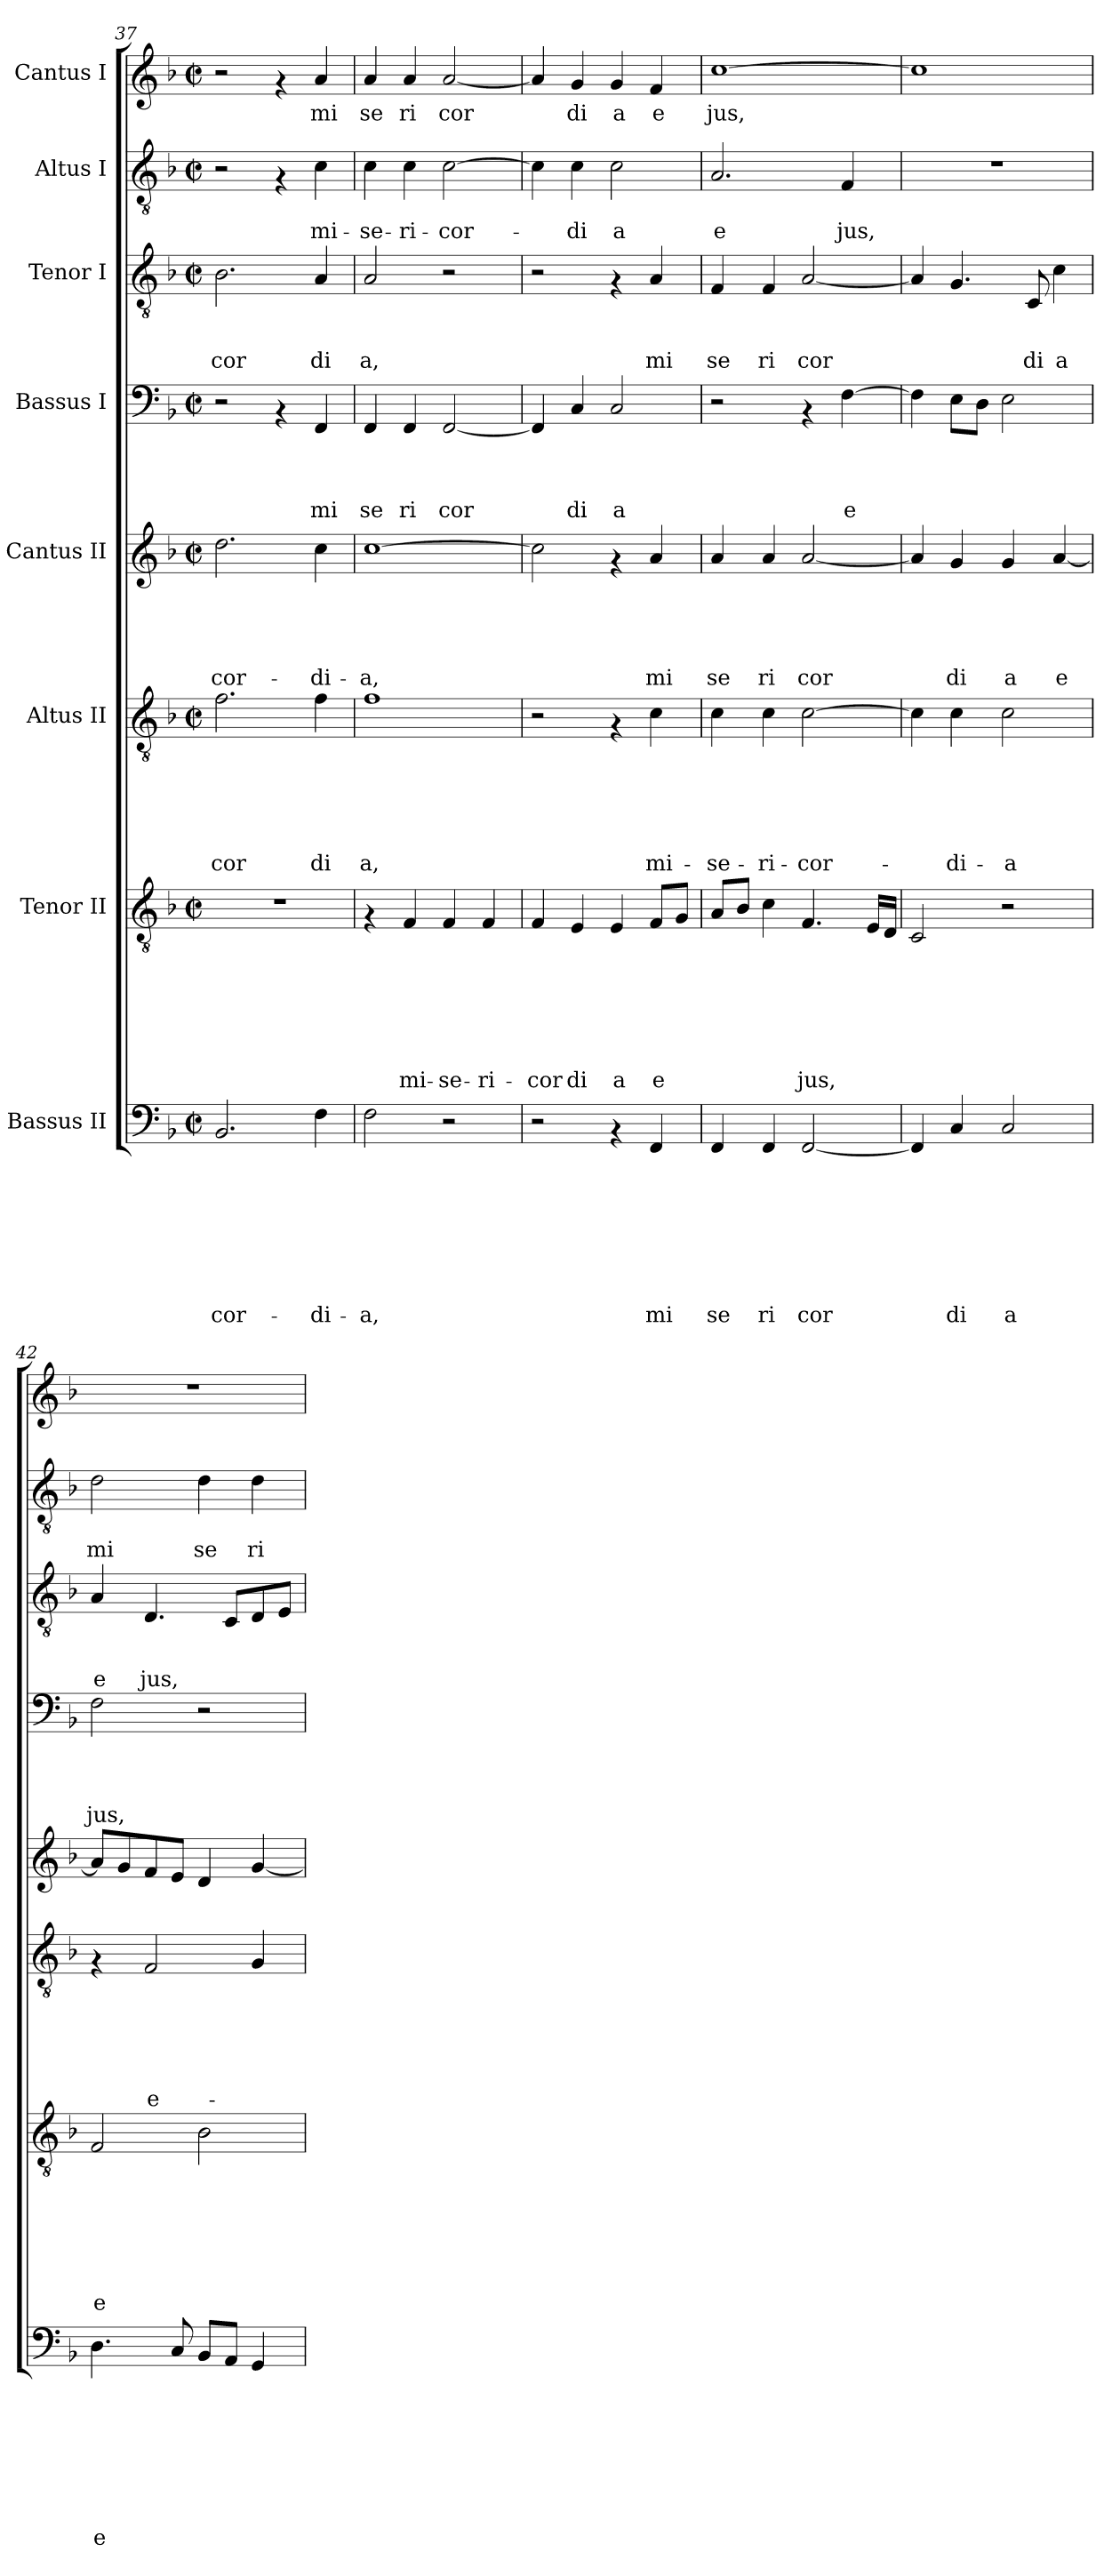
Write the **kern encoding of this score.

**kern	**text	**text	**text	**text	**text	**text	**text	**text	**kern	**text	**text	**text	**text	**text	**text	**text	**kern	**text	**text	**text	**text	**text	**text	**kern	**text	**text	**text	**text	**text	**kern	**text	**text	**text	**text	**kern	**text	**text	**text	**kern	**text	**text	**kern	**text
*part8	*part8	*part8	*part8	*part8	*part8	*part8	*part8	*part8	*part7	*part7	*part7	*part7	*part7	*part7	*part7	*part7	*part6	*part6	*part6	*part6	*part6	*part6	*part6	*part5	*part5	*part5	*part5	*part5	*part5	*part4	*part4	*part4	*part4	*part4	*part3	*part3	*part3	*part3	*part2	*part2	*part2	*part1	*part1
*staff8	*staff8	*staff8	*staff8	*staff8	*staff8	*staff8	*staff8	*staff8	*staff7	*staff7	*staff7	*staff7	*staff7	*staff7	*staff7	*staff7	*staff6	*staff6	*staff6	*staff6	*staff6	*staff6	*staff6	*staff5	*staff5	*staff5	*staff5	*staff5	*staff5	*staff4	*staff4	*staff4	*staff4	*staff4	*staff3	*staff3	*staff3	*staff3	*staff2	*staff2	*staff2	*staff1	*staff1
*I"Bassus II	*	*	*	*	*	*	*	*	*I"Tenor II	*	*	*	*	*	*	*	*I"Altus II	*	*	*	*	*	*	*I"Cantus II	*	*	*	*	*	*I"Bassus I	*	*	*	*	*I"Tenor I	*	*	*	*I"Altus I	*	*	*I"Cantus I	*
*clefF4	*	*	*	*	*	*	*	*	*clefGv2	*	*	*	*	*	*	*	*clefGv2	*	*	*	*	*	*	*clefG2	*	*	*	*	*	*clefF4	*	*	*	*	*clefGv2	*	*	*	*clefGv2	*	*	*clefG2	*
*k[b-]	*	*	*	*	*	*	*	*	*k[b-]	*	*	*	*	*	*	*	*k[b-]	*	*	*	*	*	*	*k[b-]	*	*	*	*	*	*k[b-]	*	*	*	*	*k[b-]	*	*	*	*k[b-]	*	*	*k[b-]	*
*F:	*	*	*	*	*	*	*	*	*F:	*	*	*	*	*	*	*	*F:	*	*	*	*	*	*	*F:	*	*	*	*	*	*F:	*	*	*	*	*F:	*	*	*	*F:	*	*	*F:	*
*M2/2	*	*	*	*	*	*	*	*	*M2/2	*	*	*	*	*	*	*	*M2/2	*	*	*	*	*	*	*M2/2	*	*	*	*	*	*M2/2	*	*	*	*	*M2/2	*	*	*	*M2/2	*	*	*M2/2	*
*met(c|)	*	*	*	*	*	*	*	*	*met(c|)	*	*	*	*	*	*	*	*met(c|)	*	*	*	*	*	*	*met(c|)	*	*	*	*	*	*met(c|)	*	*	*	*	*met(c|)	*	*	*	*met(c|)	*	*	*met(c|)	*
=37	=37	=37	=37	=37	=37	=37	=37	=37	=37	=37	=37	=37	=37	=37	=37	=37	=37	=37	=37	=37	=37	=37	=37	=37	=37	=37	=37	=37	=37	=37	=37	=37	=37	=37	=37	=37	=37	=37	=37	=37	=37	=37	=37
!	!	!	!	!	!	!	!	!LO:LY:b	!	!	!	!	!	!	!	!	!	!	!	!	!	!	!LO:LY:b	!	!	!	!	!	!LO:LY:b	!	!	!	!	!	!	!	!	!LO:LY:b	!	!	!	!	!
2.BB-/	.	.	.	.	.	.	.	-cor-	1r	.	.	.	.	.	.	.	2.f\	.	.	.	.	.	cor	2.dd\	.	.	.	.	-cor-	2r	.	.	.	.	2.B-\	.	.	cor	2r	.	.	2r	.
.	.	.	.	.	.	.	.	.	.	.	.	.	.	.	.	.	.	.	.	.	.	.	.	.	.	.	.	.	.	4rAA	.	.	.	.	.	.	.	.	4rF	.	.	4rf	.
!	!	!	!	!	!	!	!	!LO:LY:b	!	!	!	!	!	!	!	!	!	!	!	!	!	!	!LO:LY:b	!	!	!	!	!	!LO:LY:b	!	!	!	!	!LO:LY:b	!	!	!	!LO:LY:b	!	!	!LO:LY:b	!	!LO:LY:b
4F\	.	.	.	.	.	.	.	-di-	.	.	.	.	.	.	.	.	4f\	.	.	.	.	.	di	4cc\	.	.	.	.	-di-	4FF/	.	.	.	mi	4A/	.	.	di	4c\	.	mi-	4a/	mi
=38	=38	=38	=38	=38	=38	=38	=38	=38	=38	=38	=38	=38	=38	=38	=38	=38	=38	=38	=38	=38	=38	=38	=38	=38	=38	=38	=38	=38	=38	=38	=38	=38	=38	=38	=38	=38	=38	=38	=38	=38	=38	=38	=38
!	!	!	!	!	!	!	!	!LO:LY:b	!	!	!	!	!	!	!	!	!	!	!	!	!	!	!LO:LY:b	!	!	!	!	!	!LO:LY:b	!	!	!	!	!LO:LY:b	!	!	!	!LO:LY:b	!	!	!LO:LY:b	!	!LO:LY:b
2F\	.	.	.	.	.	.	.	-a,	4rF	.	.	.	.	.	.	.	1f	.	.	.	.	.	a,	[<1cc	.	.	.	.	-a,	4FF/	.	.	.	se	2A/	.	.	a,	4c\	.	-se-	4a/	se
!	!	!	!	!	!	!	!	!	!	!	!	!	!	!	!	!LO:LY:b	!	!	!	!	!	!	!	!	!	!	!	!	!	!	!	!	!	!LO:LY:b	!	!	!	!	!	!	!LO:LY:b	!	!LO:LY:b
.	.	.	.	.	.	.	.	.	4F/	.	.	.	.	.	.	mi-	.	.	.	.	.	.	.	.	.	.	.	.	.	4FF/	.	.	.	ri	.	.	.	.	4c\	.	-ri-	4a/	ri
!	!	!	!	!	!	!	!	!	!	!	!	!	!	!	!	!LO:LY:b	!	!	!	!	!	!	!	!	!	!	!	!	!	!	!	!	!	!LO:LY:b	!	!	!	!	!	!	!LO:LY:b	!	!LO:LY:b
2r	.	.	.	.	.	.	.	.	4F/	.	.	.	.	.	.	-se-	.	.	.	.	.	.	.	.	.	.	.	.	.	[<2FF/	.	.	.	cor	2r	.	.	.	[<2c\	.	-cor-	[<2a/	cor
!	!	!	!	!	!	!	!	!	!	!	!	!	!	!	!	!LO:LY:b	!	!	!	!	!	!	!	!	!	!	!	!	!	!	!	!	!	!	!	!	!	!	!	!	!	!	!
.	.	.	.	.	.	.	.	.	4F/	.	.	.	.	.	.	-ri-	.	.	.	.	.	.	.	.	.	.	.	.	.	.	.	.	.	.	.	.	.	.	.	.	.	.	.
!!LO:PB:g=z
=39	=39	=39	=39	=39	=39	=39	=39	=39	=39	=39	=39	=39	=39	=39	=39	=39	=39	=39	=39	=39	=39	=39	=39	=39	=39	=39	=39	=39	=39	=39	=39	=39	=39	=39	=39	=39	=39	=39	=39	=39	=39	=39	=39
!	!	!	!	!	!	!	!	!	!	!	!	!	!	!	!	!LO:LY:b	!	!	!	!	!	!	!	!	!	!	!	!	!	!	!	!	!	!	!	!	!	!	!	!	!	!	!
2r	.	.	.	.	.	.	.	.	4F/	.	.	.	.	.	.	-cor	2r	.	.	.	.	.	.	2cc\]	.	.	.	.	.	4FF/]	.	.	.	.	2r	.	.	.	4c\]	.	.	4a/]	.
!	!	!	!	!	!	!	!	!	!	!	!	!	!	!	!	!LO:LY:b	!	!	!	!	!	!	!	!	!	!	!	!	!	!	!	!	!	!LO:LY:b	!	!	!	!	!	!	!LO:LY:b	!	!LO:LY:b
.	.	.	.	.	.	.	.	.	4E/	.	.	.	.	.	.	di	.	.	.	.	.	.	.	.	.	.	.	.	.	4C/	.	.	.	di	.	.	.	.	4c\	.	-di	4g/	di
!	!	!	!	!	!	!	!	!	!	!	!	!	!	!	!	!LO:LY:b	!	!	!	!	!	!	!	!	!	!	!	!	!	!	!	!	!	!LO:LY:b	!	!	!	!	!	!	!LO:LY:b	!	!LO:LY:b
4rAA	.	.	.	.	.	.	.	.	4E/	.	.	.	.	.	.	a	4rF	.	.	.	.	.	.	4rf	.	.	.	.	.	2C/	.	.	.	a	4rF	.	.	.	2c\	.	a	4g/	a
!	!	!	!	!	!	!	!	!LO:LY:b	!	!	!	!	!	!	!	!LO:LY:b	!	!	!	!	!	!	!LO:LY:b	!	!	!	!	!	!LO:LY:b	!	!	!	!	!	!	!	!	!LO:LY:b	!	!	!	!	!LO:LY:b
4FF/	.	.	.	.	.	.	.	mi	8F/L	.	.	.	.	.	.	e	4c\	.	.	.	.	.	mi-	4a/	.	.	.	.	mi	.	.	.	.	.	4A/	.	.	mi	.	.	.	4f/	e
.	.	.	.	.	.	.	.	.	8G/J	.	.	.	.	.	.	.	.	.	.	.	.	.	.	.	.	.	.	.	.	.	.	.	.	.	.	.	.	.	.	.	.	.	.
=40	=40	=40	=40	=40	=40	=40	=40	=40	=40	=40	=40	=40	=40	=40	=40	=40	=40	=40	=40	=40	=40	=40	=40	=40	=40	=40	=40	=40	=40	=40	=40	=40	=40	=40	=40	=40	=40	=40	=40	=40	=40	=40	=40
!	!	!	!	!	!	!	!	!LO:LY:b	!	!	!	!	!	!	!	!	!	!	!	!	!	!	!LO:LY:b	!	!	!	!	!	!LO:LY:b	!	!	!	!	!	!	!	!	!LO:LY:b	!	!	!LO:LY:b	!	!LO:LY:b
4FF/	.	.	.	.	.	.	.	se	8A/L	.	.	.	.	.	.	.	4c\	.	.	.	.	.	-se-	4a/	.	.	.	.	se	2r	.	.	.	.	4F/	.	.	se	2.A/	.	e	[>1cc	jus,
.	.	.	.	.	.	.	.	.	8B-/J	.	.	.	.	.	.	.	.	.	.	.	.	.	.	.	.	.	.	.	.	.	.	.	.	.	.	.	.	.	.	.	.	.	.
!	!	!	!	!	!	!	!	!LO:LY:b	!	!	!	!	!	!	!	!	!	!	!	!	!	!	!LO:LY:b	!	!	!	!	!	!LO:LY:b	!	!	!	!	!	!	!	!	!LO:LY:b	!	!	!	!	!
4FF/	.	.	.	.	.	.	.	ri	4c\	.	.	.	.	.	.	.	4c\	.	.	.	.	.	-ri-	4a/	.	.	.	.	ri	.	.	.	.	.	4F/	.	.	ri	.	.	.	.	.
!	!	!	!	!	!	!	!	!LO:LY:b	!	!	!	!	!	!	!	!LO:LY:b	!	!	!	!	!	!	!LO:LY:b	!	!	!	!	!	!LO:LY:b	!	!	!	!	!	!	!	!	!LO:LY:b	!	!	!	!	!
[<2FF/	.	.	.	.	.	.	.	cor	4.F/	.	.	.	.	.	.	jus,	[>2c\	.	.	.	.	.	-cor-	[<2a/	.	.	.	.	cor	4rAA	.	.	.	.	[<2A/	.	.	cor	.	.	.	.	.
!	!	!	!	!	!	!	!	!	!	!	!	!	!	!	!	!	!	!	!	!	!	!	!	!	!	!	!	!	!	!	!	!	!	!LO:LY:b	!	!	!	!	!	!	!LO:LY:b	!	!
.	.	.	.	.	.	.	.	.	.	.	.	.	.	.	.	.	.	.	.	.	.	.	.	.	.	.	.	.	.	[>4F\	.	.	.	e	.	.	.	.	4F/	.	jus,	.	.
.	.	.	.	.	.	.	.	.	16E/LL	.	.	.	.	.	.	.	.	.	.	.	.	.	.	.	.	.	.	.	.	.	.	.	.	.	.	.	.	.	.	.	.	.	.
.	.	.	.	.	.	.	.	.	16D/JJ	.	.	.	.	.	.	.	.	.	.	.	.	.	.	.	.	.	.	.	.	.	.	.	.	.	.	.	.	.	.	.	.	.	.
=41	=41	=41	=41	=41	=41	=41	=41	=41	=41	=41	=41	=41	=41	=41	=41	=41	=41	=41	=41	=41	=41	=41	=41	=41	=41	=41	=41	=41	=41	=41	=41	=41	=41	=41	=41	=41	=41	=41	=41	=41	=41	=41	=41
4FF/]	.	.	.	.	.	.	.	.	2C/	.	.	.	.	.	.	.	4c\]	.	.	.	.	.	.	4a/]	.	.	.	.	.	4F\]	.	.	.	.	4A/]	.	.	.	1r	.	.	1cc]	.
!	!	!	!	!	!	!	!	!LO:LY:b	!	!	!	!	!	!	!	!	!	!	!	!	!	!	!LO:LY:b	!	!	!	!	!	!LO:LY:b	!	!	!	!	!	!	!	!	!	!	!	!	!	!
4C/	.	.	.	.	.	.	.	di	.	.	.	.	.	.	.	.	4c\	.	.	.	.	.	-di-	4g/	.	.	.	.	di	8E\L	.	.	.	.	4.G/	.	.	.	.	.	.	.	.
.	.	.	.	.	.	.	.	.	.	.	.	.	.	.	.	.	.	.	.	.	.	.	.	.	.	.	.	.	.	8D\J	.	.	.	.	.	.	.	.	.	.	.	.	.
!	!	!	!	!	!	!	!	!LO:LY:b	!	!	!	!	!	!	!	!	!	!	!	!	!	!	!LO:LY:b	!	!	!	!	!	!LO:LY:b	!	!	!	!	!	!	!	!	!	!	!	!	!	!
2C/	.	.	.	.	.	.	.	a	2r	.	.	.	.	.	.	.	2c\	.	.	.	.	.	-a	4g/	.	.	.	.	a	2E\	.	.	.	.	.	.	.	.	.	.	.	.	.
!	!	!	!	!	!	!	!	!	!	!	!	!	!	!	!	!	!	!	!	!	!	!	!	!	!	!	!	!	!	!	!	!	!	!	!	!	!	!LO:LY:b	!	!	!	!	!
.	.	.	.	.	.	.	.	.	.	.	.	.	.	.	.	.	.	.	.	.	.	.	.	.	.	.	.	.	.	.	.	.	.	.	8C/	.	.	di	.	.	.	.	.
!	!	!	!	!	!	!	!	!	!	!	!	!	!	!	!	!	!	!	!	!	!	!	!	!	!	!	!	!	!LO:LY:b	!	!	!	!	!	!	!	!	!LO:LY:b	!	!	!	!	!
.	.	.	.	.	.	.	.	.	.	.	.	.	.	.	.	.	.	.	.	.	.	.	.	[<4a/	.	.	.	.	e	.	.	.	.	.	4c\	.	.	a	.	.	.	.	.
=42	=42	=42	=42	=42	=42	=42	=42	=42	=42	=42	=42	=42	=42	=42	=42	=42	=42	=42	=42	=42	=42	=42	=42	=42	=42	=42	=42	=42	=42	=42	=42	=42	=42	=42	=42	=42	=42	=42	=42	=42	=42	=42	=42
!	!	!	!	!	!	!	!	!LO:LY:b	!	!	!	!	!	!	!	!LO:LY:b	!	!	!	!	!	!	!	!	!	!	!	!	!	!	!	!	!	!LO:LY:b	!	!	!	!LO:LY:b	!	!	!LO:LY:b	!	!
4.D\	.	.	.	.	.	.	.	e	2F/	.	.	.	.	.	.	e	4rF	.	.	.	.	.	.	8a/L]	.	.	.	.	.	2F\	.	.	.	jus,	4A/	.	.	e	2d\	.	mi	1r	.
.	.	.	.	.	.	.	.	.	.	.	.	.	.	.	.	.	.	.	.	.	.	.	.	8g/	.	.	.	.	.	.	.	.	.	.	.	.	.	.	.	.	.	.	.
!	!	!	!	!	!	!	!	!	!	!	!	!	!	!	!	!	!	!	!	!	!	!	!LO:LY:b	!	!	!	!	!	!	!	!	!	!	!	!	!	!	!LO:LY:b	!	!	!	!	!
.	.	.	.	.	.	.	.	.	.	.	.	.	.	.	.	.	2F/	.	.	.	.	.	e-	8f/	.	.	.	.	.	.	.	.	.	.	4.D/	.	.	jus,	.	.	.	.	.
8C/	.	.	.	.	.	.	.	.	.	.	.	.	.	.	.	.	.	.	.	.	.	.	.	8e/J	.	.	.	.	.	.	.	.	.	.	.	.	.	.	.	.	.	.	.
!	!	!	!	!	!	!	!	!	!	!	!	!	!	!	!	!	!	!	!	!	!	!	!	!	!	!	!	!	!	!	!	!	!	!	!	!	!	!	!	!	!LO:LY:b	!	!
8BB-/L	.	.	.	.	.	.	.	.	2B-\	.	.	.	.	.	.	.	.	.	.	.	.	.	.	4d/	.	.	.	.	.	2r	.	.	.	.	.	.	.	.	4d\	.	se	.	.
8AA/J	.	.	.	.	.	.	.	.	.	.	.	.	.	.	.	.	.	.	.	.	.	.	.	.	.	.	.	.	.	.	.	.	.	.	8C/L	.	.	.	.	.	.	.	.
!	!	!	!	!	!	!	!	!	!	!	!	!	!	!	!	!	!	!	!	!	!	!	!	!	!	!	!	!	!	!	!	!	!	!	!	!	!	!	!	!	!LO:LY:b	!	!
4GG/	.	.	.	.	.	.	.	.	.	.	.	.	.	.	.	.	4G/	.	.	.	.	.	.	[<4g/	.	.	.	.	.	.	.	.	.	.	8D/	.	.	.	4d\	.	ri	.	.
.	.	.	.	.	.	.	.	.	.	.	.	.	.	.	.	.	.	.	.	.	.	.	.	.	.	.	.	.	.	.	.	.	.	.	8E/J	.	.	.	.	.	.	.	.
=	=	=	=	=	=	=	=	=	=	=	=	=	=	=	=	=	=	=	=	=	=	=	=	=	=	=	=	=	=	=	=	=	=	=	=	=	=	=	=	=	=	=	=
*-	*-	*-	*-	*-	*-	*-	*-	*-	*-	*-	*-	*-	*-	*-	*-	*-	*-	*-	*-	*-	*-	*-	*-	*-	*-	*-	*-	*-	*-	*-	*-	*-	*-	*-	*-	*-	*-	*-	*-	*-	*-	*-	*-
